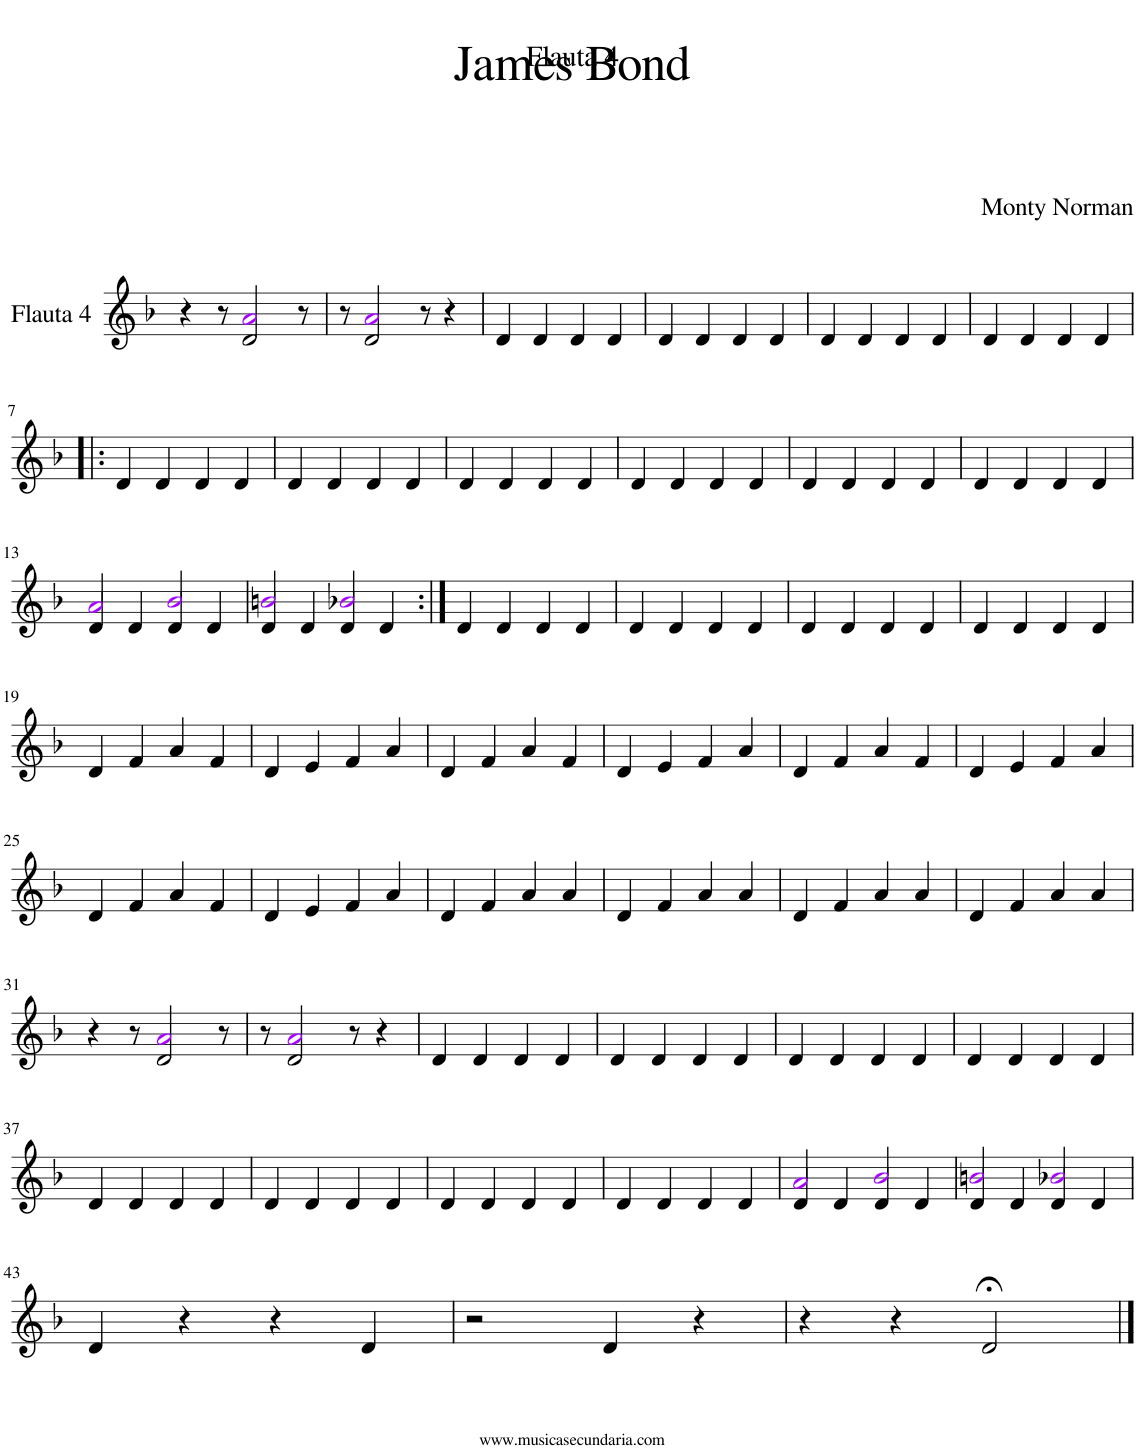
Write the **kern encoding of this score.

**kern
*part1
*staff1
*I"Flauta 4
*I'Fl
*clefG2
*k[b-]
=1
4r
8r
2d/ 2ai/
8r
=2
8r
2d/ 2ai/
8r
4r
=3
4d/
4d/
4d/
4d/
=4
4d/
4d/
4d/
4d/
=5
4d/
4d/
4d/
4d/
=6
4d/
4d/
4d/
4d/
!!LO:LB:g=z
=7!|:
4d/
4d/
4d/
4d/
=8
4d/
4d/
4d/
4d/
=9
4d/
4d/
4d/
4d/
=10
4d/
4d/
4d/
4d/
=11
4d/
4d/
4d/
4d/
=12
4d/
4d/
4d/
4d/
!!LO:LB:g=z
=13
*^
4d/	2ai/
4d/	.
4d/	2b-i/
4d/	.
=14	=14
4d/	2bni/
4d/	.
4d/	2b-Xi/
4d/	.
*v	*v
=15:|!
4d/
4d/
4d/
4d/
=16
4d/
4d/
4d/
4d/
=17
4d/
4d/
4d/
4d/
=18
4d/
4d/
4d/
4d/
!!LO:LB:g=z
=19
4d/
4f/
4a/
4f/
=20
4d/
4e/
4f/
4a/
=21
4d/
4f/
4a/
4f/
=22
4d/
4e/
4f/
4a/
=23
4d/
4f/
4a/
4f/
=24
4d/
4e/
4f/
4a/
!!LO:LB:g=z
=25
4d/
4f/
4a/
4f/
=26
4d/
4e/
4f/
4a/
=27
4d/
4f/
4a/
4a/
=28
4d/
4f/
4a/
4a/
=29
4d/
4f/
4a/
4a/
=30
4d/
4f/
4a/
4a/
!!LO:LB:g=z
=31
4r
8r
2d/ 2ai/
8r
=32
8r
2d/ 2ai/
8r
4r
=33
4d/
4d/
4d/
4d/
=34
4d/
4d/
4d/
4d/
=35
4d/
4d/
4d/
4d/
=36
4d/
4d/
4d/
4d/
!!LO:LB:g=z
=37
4d/
4d/
4d/
4d/
=38
4d/
4d/
4d/
4d/
=39
4d/
4d/
4d/
4d/
=40
4d/
4d/
4d/
4d/
=41
*^
4d/	2ai/
4d/	.
4d/	2b-i/
4d/	.
=42	=42
4d/	2bni/
4d/	.
4d/	2b-Xi/
4d/	.
*v	*v
!!LO:LB:g=z
=43
4d/
4r
4r
4d/
=44
2r
4d/
4r
=45
4r
4r
2d;</
==
*-
